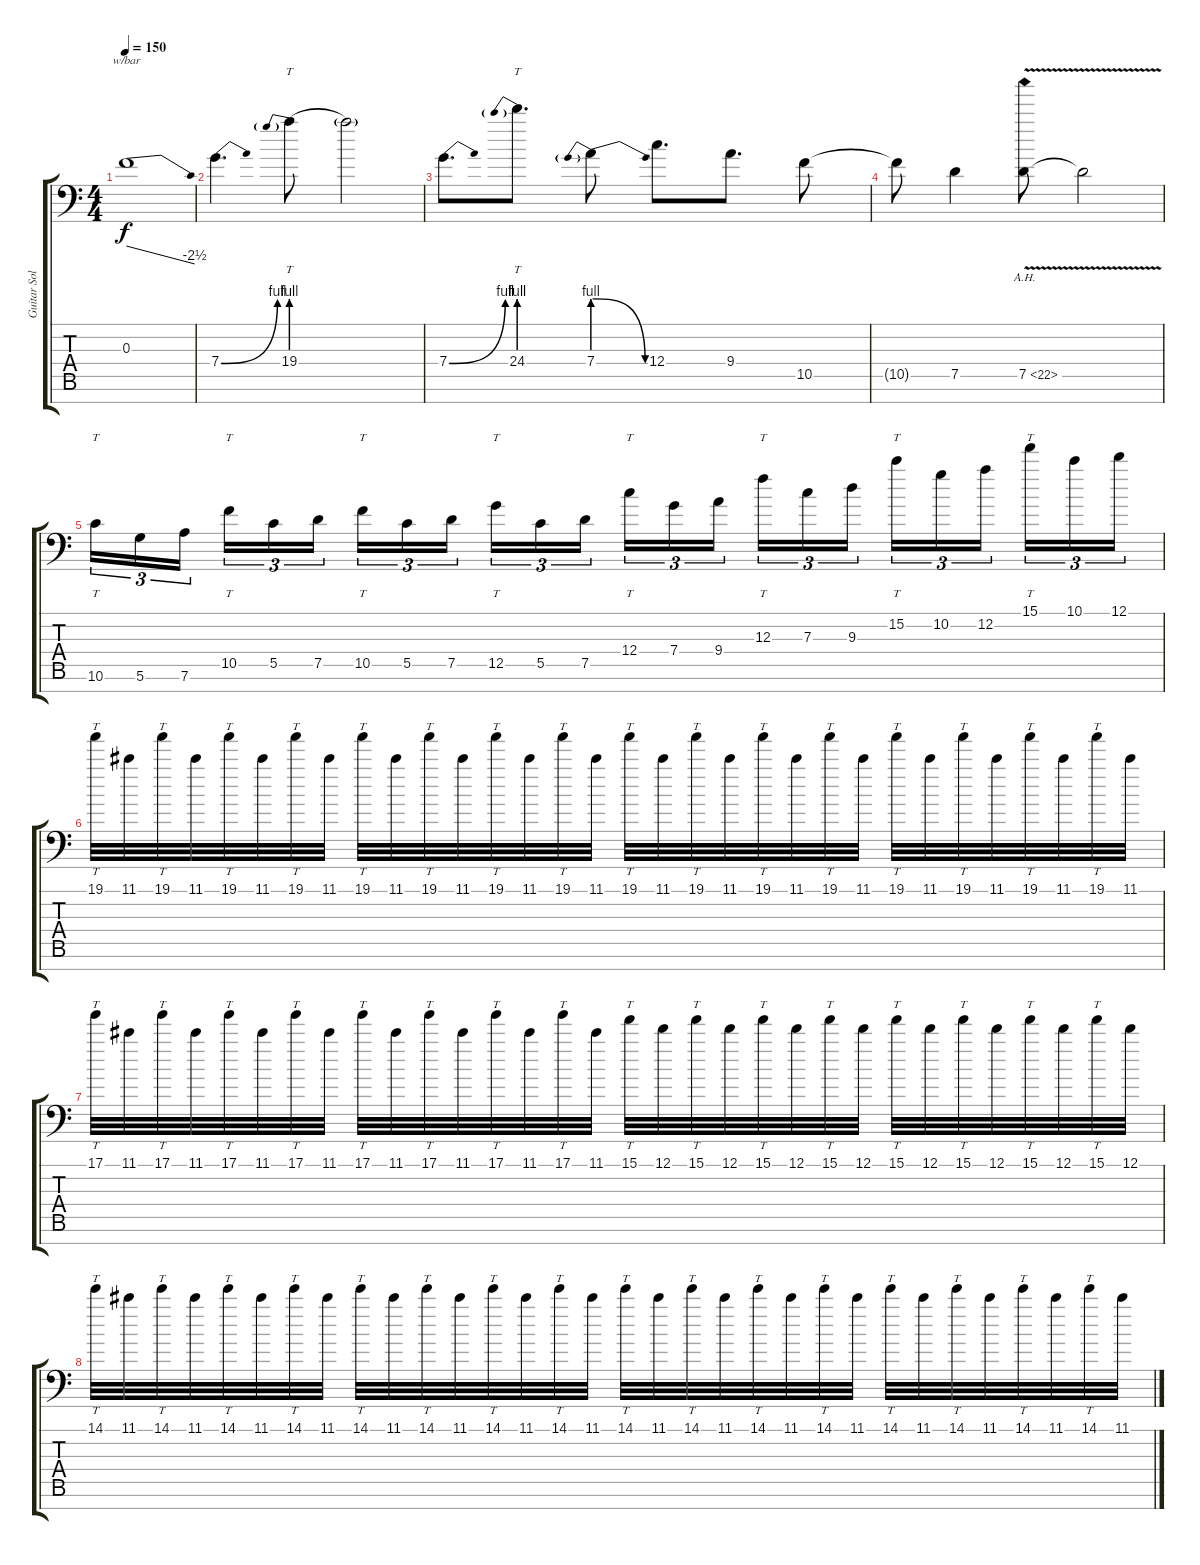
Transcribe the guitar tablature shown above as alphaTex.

\track ("Guitar Solo" "Guitar Sol") {instrument distortionguitar}
\staff {score tabs}
\tuning (D4 A3 F3 C3 G2 D2 A1) {hide}
\ts (4 4)
\tempo 150
\clef f4
\ks c
0.3.1{tbe (dive default 0 0 60 -10) dy f} |
7.4{be (bend 0 0 60 4)}.4{d} 19.4{be (prebend 0 4 60 4)}.8{tt} 19.4{t}.2 |
7.4{be (bend 0 0 60 4)}.8{d} 24.4{be (prebend 0 4 60 4)}.8{tt d} 7.4{be (prebendrelease 0 4 60 0)}.8 12.4.8{d} 9.4.8{d} 10.5.8 |
10.5{t}.8 7.5.4 7.5{ah 15 v}.8 7.5{t}.2 |
10.6.16{tt tu (3 2)} 5.6.16{tu (3 2)} 7.6.16{tu (3 2) beam splitsecondary} 10.5.16{tt tu (3 2)} 5.5.16{tu (3 2)} 7.5.16{tu (3 2)} 10.5.16{tt tu (3 2)} 5.5.16{tu (3 2)} 7.5.16{tu (3 2) beam splitsecondary} 12.5.16{tt tu (3 2)} 5.5.16{tu (3 2)} 7.5.16{tu (3 2)} 12.4.16{tt tu (3 2)} 7.4.16{tu (3 2)} 9.4.16{tu (3 2) beam splitsecondary} 12.3.16{tt tu (3 2)} 7.3.16{tu (3 2)} 9.3.16{tu (3 2)} 15.2.16{tt tu (3 2)} 10.2.16{tu (3 2)} 12.2.16{tu (3 2) beam splitsecondary} 15.1.16{tt tu (3 2)} 10.1.16{tu (3 2)} 12.1.16{tu (3 2)} |
19.1.32{tt} 11.1.32 19.1.32{tt} 11.1.32 19.1.32{tt} 11.1.32 19.1.32{tt} 11.1.32 19.1.32{tt} 11.1.32 19.1.32{tt} 11.1.32 19.1.32{tt} 11.1.32 19.1.32{tt} 11.1.32 19.1.32{tt} 11.1.32 19.1.32{tt} 11.1.32 19.1.32{tt} 11.1.32 19.1.32{tt} 11.1.32 19.1.32{tt} 11.1.32 19.1.32{tt} 11.1.32 19.1.32{tt} 11.1.32 19.1.32{tt} 11.1.32 |
17.1.32{tt} 11.1.32 17.1.32{tt} 11.1.32 17.1.32{tt} 11.1.32 17.1.32{tt} 11.1.32 17.1.32{tt} 11.1.32 17.1.32{tt} 11.1.32 17.1.32{tt} 11.1.32 17.1.32{tt} 11.1.32 15.1.32{tt} 12.1.32 15.1.32{tt} 12.1.32 15.1.32{tt} 12.1.32 15.1.32{tt} 12.1.32 15.1.32{tt} 12.1.32 15.1.32{tt} 12.1.32 15.1.32{tt} 12.1.32 15.1.32{tt} 12.1.32 |
14.1.32{tt} 11.1.32 14.1.32{tt} 11.1.32 14.1.32{tt} 11.1.32 14.1.32{tt} 11.1.32 14.1.32{tt} 11.1.32 14.1.32{tt} 11.1.32 14.1.32{tt} 11.1.32 14.1.32{tt} 11.1.32 14.1.32{tt} 11.1.32 14.1.32{tt} 11.1.32 14.1.32{tt} 11.1.32 14.1.32{tt} 11.1.32 14.1.32{tt} 11.1.32 14.1.32{tt} 11.1.32 14.1.32{tt} 11.1.32 14.1.32{tt} 11.1.32
